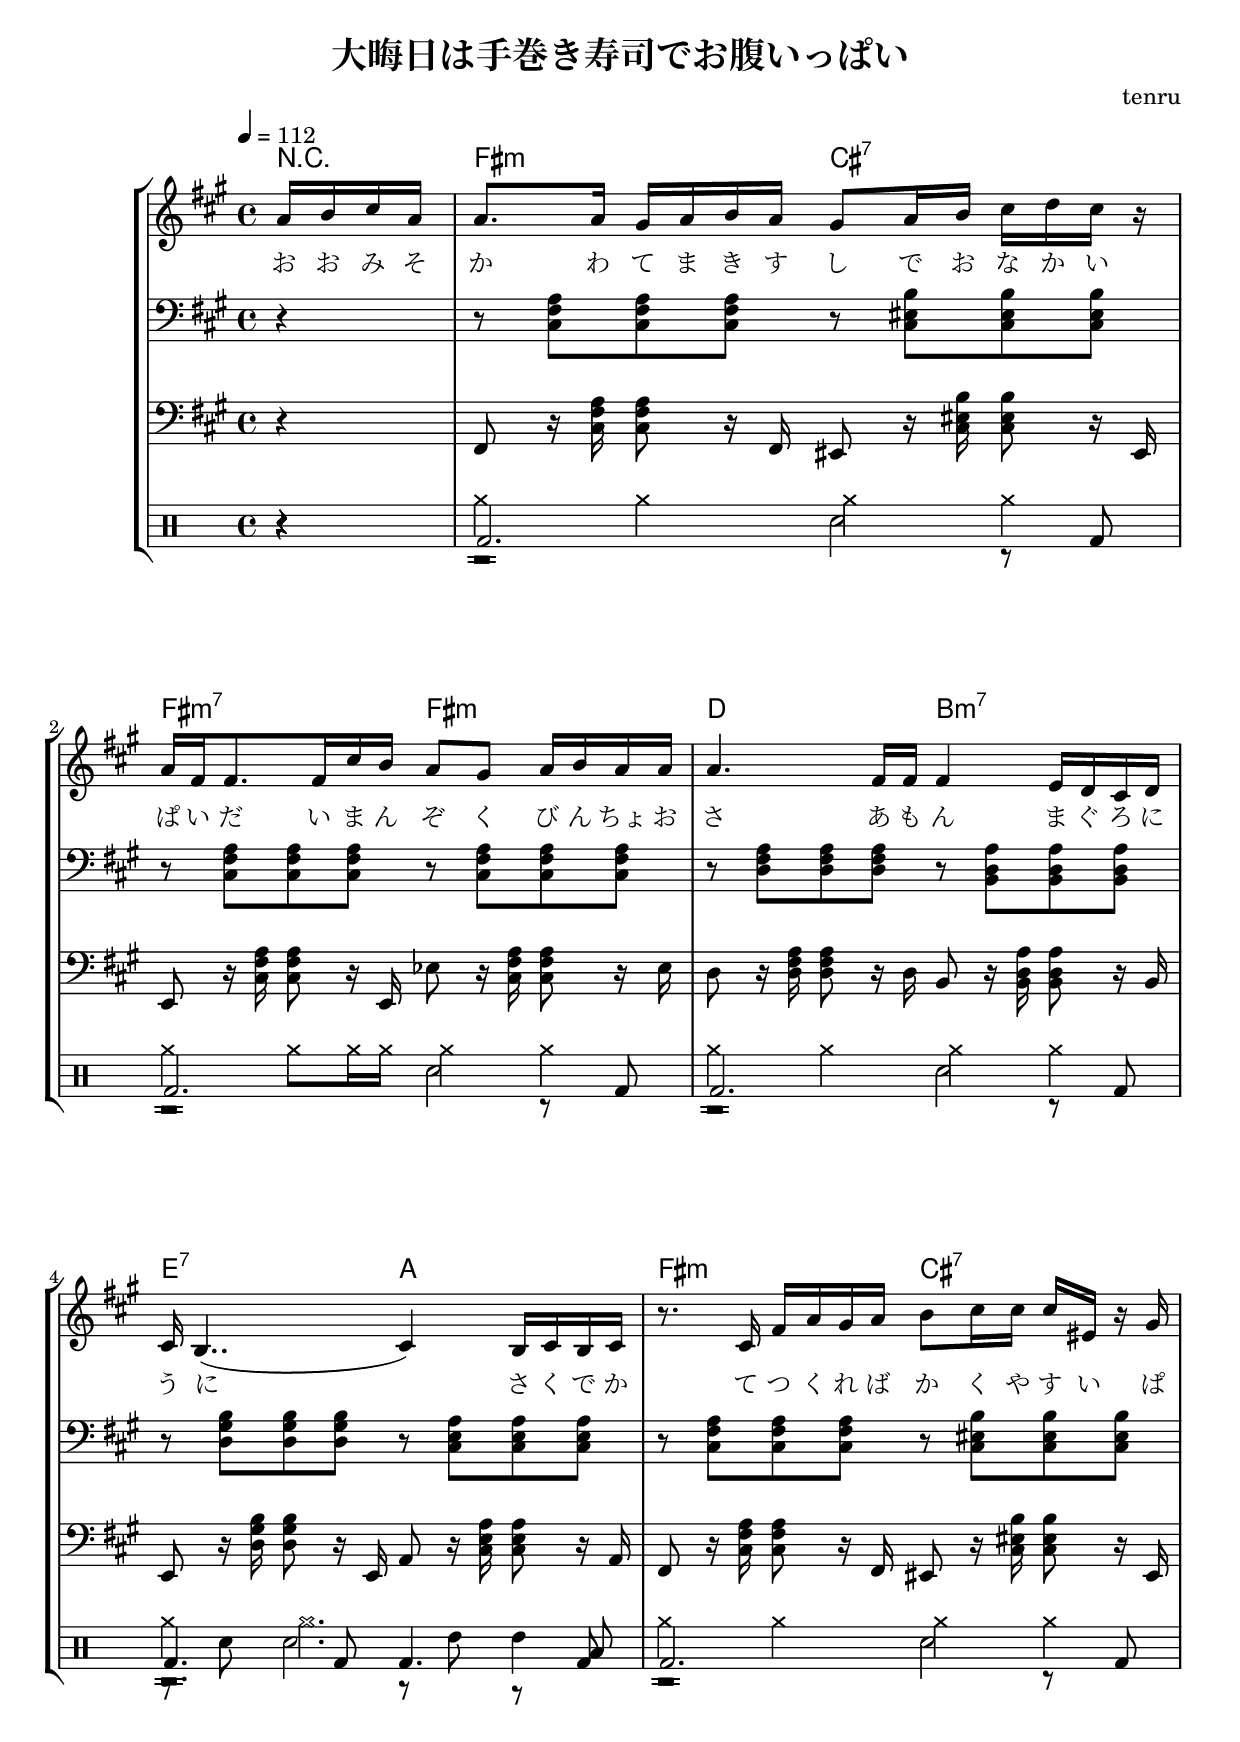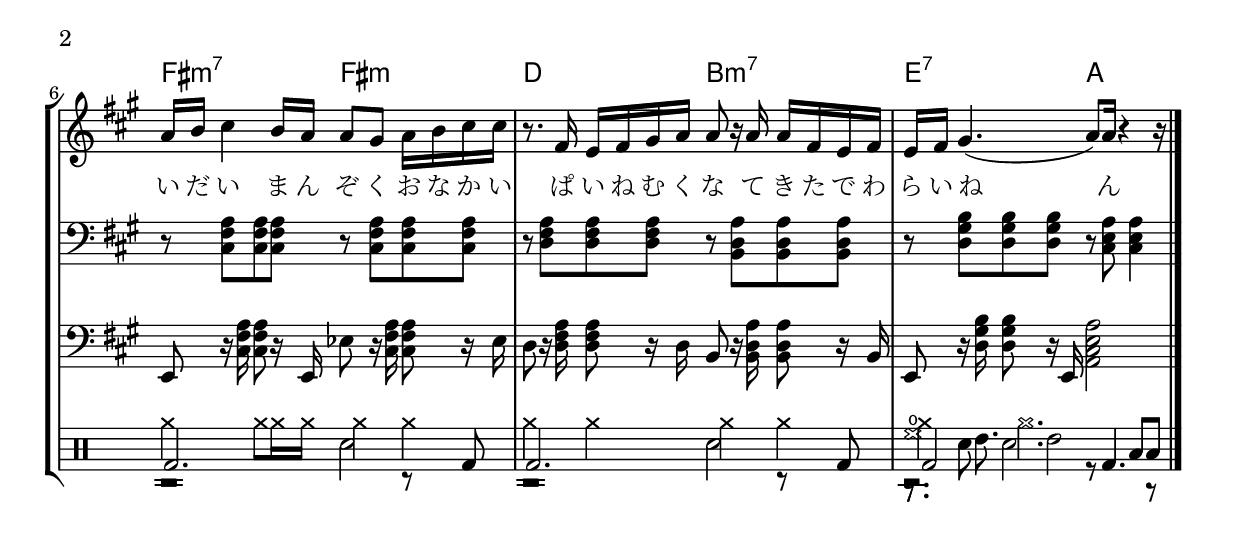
\version "2.12.1"

\header {
	title = \markup {大晦日は手巻き寿司でお腹いっぱい}
	composer = \markup \center-column {tenru}
}

harmony = \chordmode {
		r4fis2:m cis:7 fis:min7 fis:m d b:min7 e:7 a fis:m cis:7 fis:min7 fis:m d b:min7 e:7 a 
}

melody = {
	\set Staff.midiInstrument = #"mmi0.38"
	\partial 8*2
		\key a \major
	\tempo 4 = 112
a'16  b'16  cis''16  a'16 
	a'8.  a'16  gis'16  a'16  b'16  a'16  gis'8  a'16  b'16  cis''16  d''16  cis''16  r16 
	a'16  fis'16  fis'8.  fis'16  cis''16  b'16  a'8  gis'8  a'16  b'16  a'16  a'16 
	a'4.  fis'16  fis'16  fis'4  e'16  d'16  cis'16  d'16 
	cis'16  b4..  (cis'4)  b16  cis'16  b16  cis'16 
	r8.  cis'16  fis'16  a'16  gis'16  a'16  b'8  cis''16  cis''16  cis''16  eis'16  r16  gis'16 
	a'16  b'16  cis''4  b'16  a'16  a'8  gis'8  a'16  b'16  cis''16  cis''16 
	r8.  fis'16  e'16  fis'16  gis'16  a'16  a'8  r16  a'16  a'16  fis'16  e'16  fis'16 
	e'16  fis'16  gis'4.  (a'8)  a'16  	r4~r16 }

words = \lyricmode {
	お  お  み  そ  か  わ  て  ま  き  す  し  で  お  な  か  い  ぱ  い  だ  い  ま  ん  ぞ  く  び  ん  ちょ  お  さ  あ  も  ん  ま  ぐ  ろ  に  う  に  さ  く  で  か  て  つ  く  れ  ば  か  く  や  す  い  ぱ  い  だ  い  ま  ん  ぞ  く  お  な  か  い  ぱ  い  ね  む  く  な  て  き  た  で  わ  ら  い  ね  ん  
}

tempochange = {
	\tempo 4 = 112
	r1 | r1 | r1 | r1 | r1 | r1 | r1 | r1 \bar "|."
}

mainacc = {
	\clef bass
	\set Staff.midiInstrument = #"Electric Guitar (clean)"
	\key a \major
	\tempo 4 = 112
	\partial 8*2
	r4	r8 <cis fis a>8 <cis fis a>8 <cis fis a>8
	r8 <cis eis b>8 <cis eis b>8 <cis eis b>8
	r8 <cis fis a>8 <cis fis a>8 <cis fis a>8
	r8 <cis fis a>8 <cis fis a>8 <cis fis a>8
	r8 <d fis a>8 <d fis a>8 <d fis a>8
	r8 <b, d a>8 <b, d a>8 <b, d a>8
	r8 <d gis b>8 <d gis b>8 <d gis b>8
	r8 <cis e a>8 <cis e a>8 <cis e a>8
	r8 <cis fis a>8 <cis fis a>8 <cis fis a>8
	r8 <cis eis b>8 <cis eis b>8 <cis eis b>8
	r8 <cis fis a>8 <cis fis a>8 <cis fis a>8
	r8 <cis fis a>8 <cis fis a>8 <cis fis a>8
	r8 <d fis a>8 <d fis a>8 <d fis a>8
	r8 <b, d a>8 <b, d a>8 <b, d a>8
	r8 <d gis b>8 <d gis b>8 <d gis b>8
	r8 <cis e a>8 <cis e a>4
	\bar "|."
}

subacc = {
	\clef bass
	\set Staff.midiInstrument = #"Synth Bass 2"
	\key a \major
	\tempo 4 = 112
	\partial 8*2
	r4	fis,8 r16 <cis fis a>16 <cis fis a>8 r16 fis,16
	eis,8 r16 <cis eis b>16 <cis eis b>8 r16 eis,16
	e,8 r16 <cis fis a>16 <cis fis a>8 r16 e,16
	es8 r16 <cis fis a>16 <cis fis a>8 r16 es16
	d8 r16 <d fis a>16 <d fis a>8 r16 d16
	b,8 r16 <b, d a>16 <b, d a>8 r16 b,16
	e,8 r16 <d gis b>16 <d gis b>8 r16 e,16
	a,8 r16 <cis e a>16 <cis e a>8 r16 a,16
	fis,8 r16 <cis fis a>16 <cis fis a>8 r16 fis,16
	eis,8 r16 <cis eis b>16 <cis eis b>8 r16 eis,16
	e,8 r16 <cis fis a>16 <cis fis a>8 r16 e,16
	es8 r16 <cis fis a>16 <cis fis a>8 r16 es16
	d8 r16 <d fis a>16 <d fis a>8 r16 d16
	b,8 r16 <b, d a>16 <b, d a>8 r16 b,16
	e,8 r16 <d gis b>16 <d gis b>8 r16 e,16
	<a, cis e a>2
	\bar "|."
}

percA = {
	\drummode {
	\partial 8*2
	r4	cymr4 cymr4 cymr4 cymr4  |cymr4 cymr8 cymr16 cymr16 cymr4 cymr4  |cymr4 cymr4 cymr4 cymr4  |cymr4 cymr2.  |cymr4 cymr4 cymr4 cymr4  |cymr4 cymr8 cymr16 cymr16 cymr4 cymr4  |cymr4 cymr4 cymr4 cymr4  |cymr4 cymr2.  \bar "|."
	}
}

percB = {
	\drummode {
	\partial 8*2
	r4	r2 sn2  |r2 sn2  |r2 sn2  |r8 sn8 sn2.  |r2 sn2  |r2 sn2  |r2 sn2  |r8 sn8 sn2.  \bar "|."
	}
}

percC = {
	\drummode {
	\partial 8*2
	r4	bd2. r8 bd8  |bd2. r8 bd8  |bd2. r8 bd8  |bd4. bd8 bd4. bd8  |bd2. r8 bd8  |bd2. r8 bd8  |bd2. r8 bd8  |bd2 r8 bd4.  \bar "|."
	}
}

percD = {
	\drummode {
	\partial 8*2
	r4	r1 |r1 |r1 |r2 r8 tommh8 tommh4  |r1 |r1 |r1 |r8. tommh8. tommh2 r8  \bar "|."
	}
}

percE = {
	\drummode {
	\partial 8*2
	r4	r1 |r1 |r1 |r2. r8 toml8  |r1 |r1 |r1 |r2. toml8 toml8  \bar "|."
	}
}

percF = {
	\drummode {
	\partial 8*2
	r4	r1 |r1 |r1 |r1 |r1 |r1 |r1 |hho1  \bar "|."
	}
}

\score {
	<<
		\new StaffGroup <<
			\new ChordNames {\harmony}
			\new Voice = "melody" {\melody}
			\new Lyrics \lyricsto "melody" \words
			\new Staff = "mainacc" {\mainacc}
			\new Staff = "subacc" {\subacc}
			\new DrumStaff <<
				\new DrumVoice {\percA}
				\new DrumVoice {\percB}
				\new DrumVoice {\percC}
				\new DrumVoice {\percD}
				\new DrumVoice {\percE}
				\new DrumVoice {\percF}
			>>
		>>
	>>
	\layout { }
}
